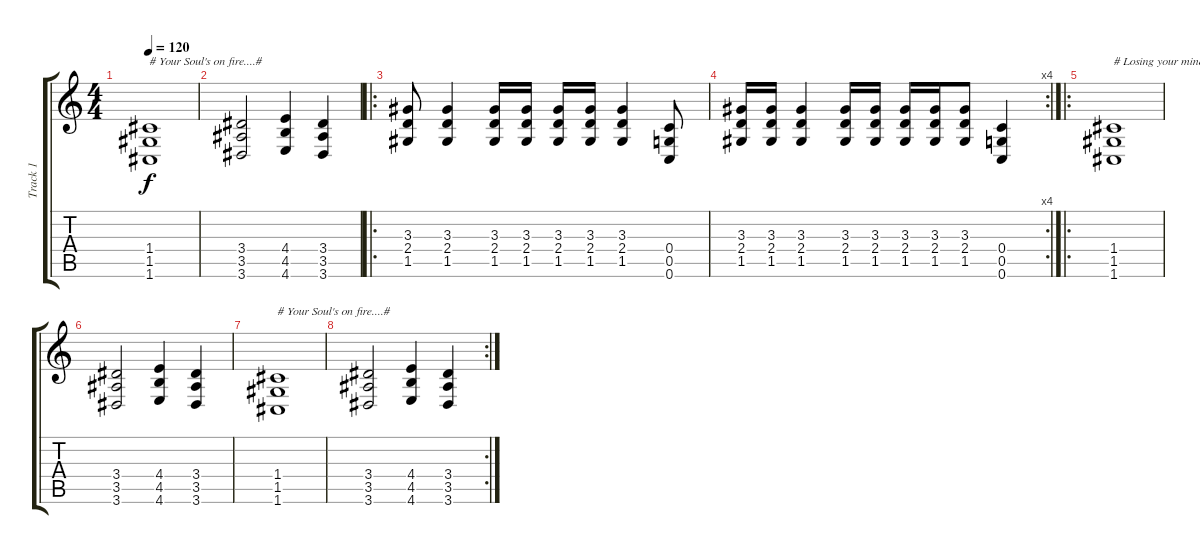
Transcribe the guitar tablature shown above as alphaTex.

\track ("Track 1" "Track 1") {instrument distortionguitar}
\staff {score tabs}
\tuning (D4 A3 F3 C3 G2 C2) {hide}
\ts (4 4)
\tempo 120
\clef g2
\ks c
(1.4 1.5 1.6).1{txt "# Your Soul's on fire....#" dy f} |
(3.4 3.5 3.6).2 (4.4 4.5 4.6).4 (3.4 3.5 3.6).4 |
\ro
(3.3 2.4 1.5).8 (3.3 2.4 1.5).4 (3.3 2.4 1.5).16 (3.3 2.4 1.5).16 (3.3 2.4 1.5).16 (3.3 2.4 1.5).16 (3.3 2.4 1.5).4 (0.4 0.5 0.6).8 |
\rc 4
(3.3 2.4 1.5).16 (3.3 2.4 1.5).16 (3.3 2.4 1.5).4 (3.3 2.4 1.5).16 (3.3 2.4 1.5).16 (3.3 2.4 1.5).16 (3.3 2.4 1.5).16 (3.3 2.4 1.5).8 (0.4 0.5 0.6).4 |
\ro
(1.4 1.5 1.6).1{txt "# Losing your mind....#"} |
(3.4 3.5 3.6).2 (4.4 4.5 4.6).4 (3.4 3.5 3.6).4 |
(1.4 1.5 1.6).1{txt "# Your Soul's on fire....#"} |
\rc 2
(3.4 3.5 3.6).2 (4.4 4.5 4.6).4 (3.4 3.5 3.6).4
